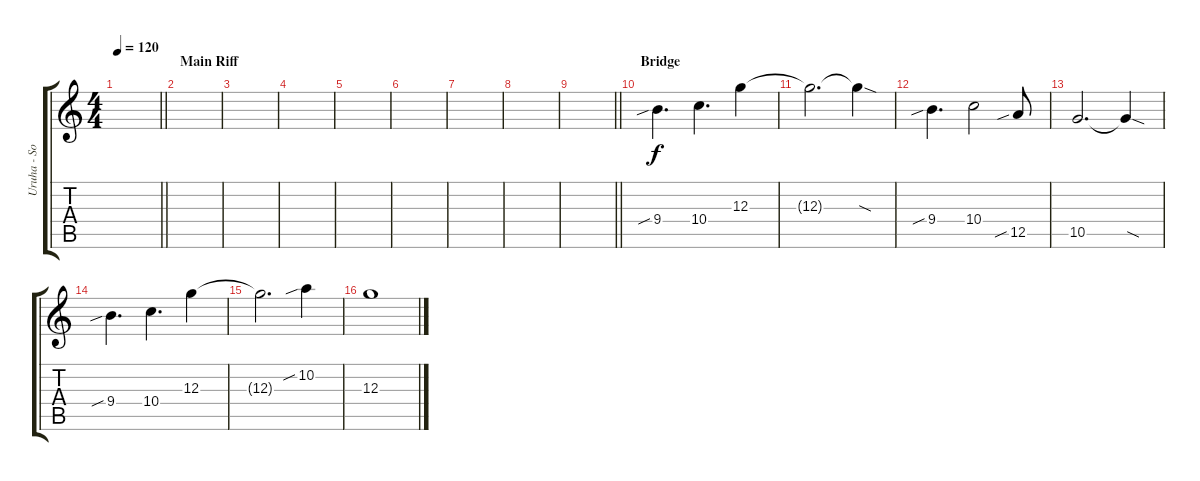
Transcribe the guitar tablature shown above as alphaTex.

\track ("Uruha - Solo Guitar" "Uruha - So") {instrument overdrivenguitar}
\staff {score tabs}
\tuning (E4 B3 G3 D3 A2 E2) {hide}
\ts (4 4)
\tempo 120
\clef g2
\barLineRight lightlight
\ks c
|
\section ("" "Main Riff")
|
|
|
|
|
|
|
\barLineRight lightlight
|
\section ("" "Bridge")
9.4{sib}.4{d} 10.4.4{d} 12.3.4 |
12.3{t}.2{d} 12.3{sod t}.4 |
9.4{sib}.4{d} 10.4.2 12.5{sib}.8 |
10.5.2{d} 10.5{sod t}.4 |
9.4{sib}.4{d} 10.4.4{d} 12.3.4 |
12.3{t}.2{d} 10.2{sib}.4 |
12.3.1
